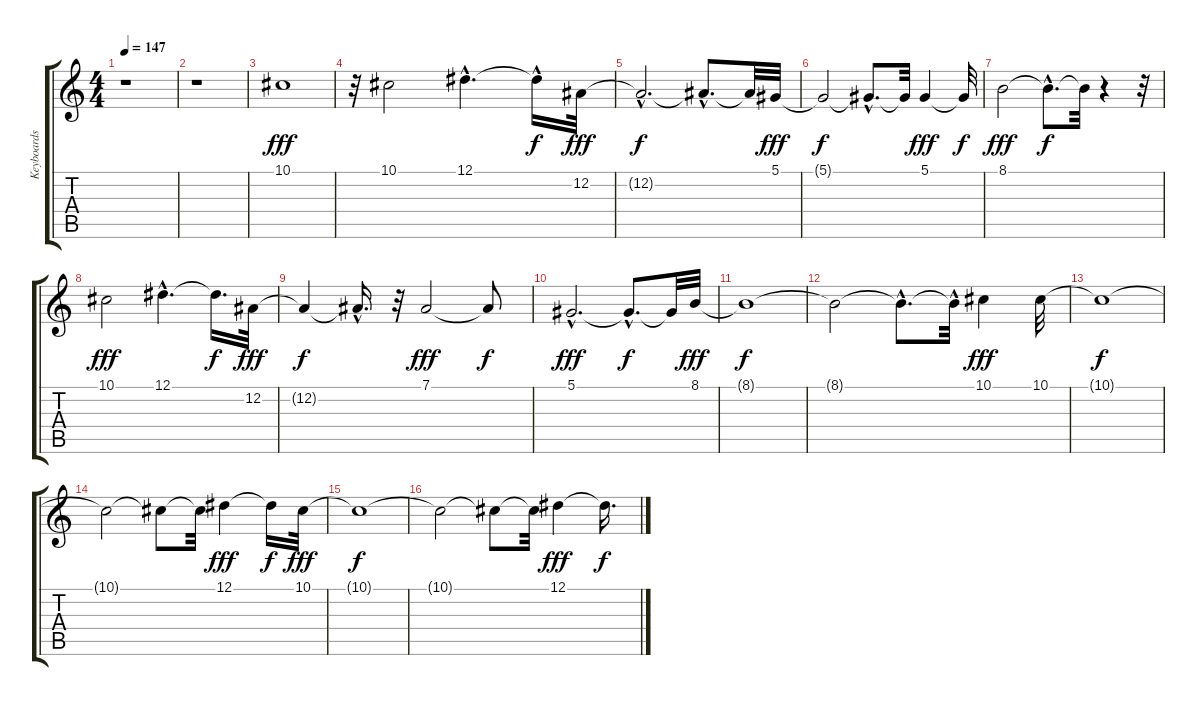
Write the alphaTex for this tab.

\track ("Keyboards" "Keyboards") {instrument stringensemble1}
\staff {score tabs}
\tuning (Eb4 Bb3 Gb3 Db3 Ab2 Eb2) {hide}
\ts (4 4)
\tempo 147
\clef g2
\ks c
r.1{dy fff} |
r.1 |
10.1.1 |
r.32 10.1.2 12.1{hac}.4{d} 12.1{hac t}.16{dy f} 12.2.32{dy fff} |
12.2{hac t}.2{d dy f} 12.2{hac t}.8{d} 12.2{t}.32 5.1.32{dy fff} |
5.1{t}.2{dy f} 5.1{hac t}.8{d} 5.1{t}.32 5.1.4{dy fff} 5.1{t}.32{dy f} |
8.1.2{dy fff} 8.1{hac t}.8{d dy f} 8.1{t}.32 r.4 r.32 |
10.1.2{dy fff} 12.1{hac}.4{d} 12.1{t}.16{d dy f} 12.2.32{dy fff} |
12.2{t}.4{dy f} 12.2{hac t}.16{d} r.32 7.1.2{dy fff} 7.1{t}.8{dy f} |
5.1{hac}.2{d dy fff} 5.1{hac t}.8{d dy f} 5.1{t}.32 8.1.32{dy fff} |
8.1{t}.1{dy f} |
8.1{t}.2 8.1{hac t}.8{d} 8.1{hac t}.32 10.1.4{dy fff} 10.1.32 |
10.1{t}.1{dy f} |
10.1{t}.2 10.1{t}.8 10.1{t}.32 12.1.4{dy fff} 12.1{t}.16{dy f} 10.1.32{dy fff} |
10.1{t}.1{dy f} |
10.1{t}.2 10.1{t}.8 10.1{t}.32 12.1.4{dy fff} 12.1{t}.16{d dy f}
